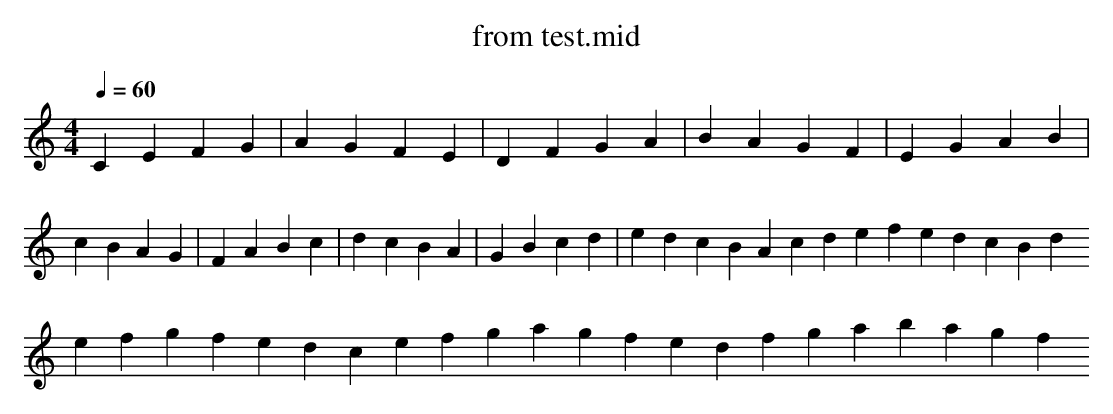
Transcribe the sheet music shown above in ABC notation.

X:1
T: from test.mid
M: 4/4
L: 1/4
Q:1/4=60
K:C
V:1
C E F G| A G F E| D F G A| B A G F| E G A B| c B A G| F A B c| d c B A| G B c d| e d c B A c d e f e d c B d e f g f e d c e f g a g f e d f g a b a g f
